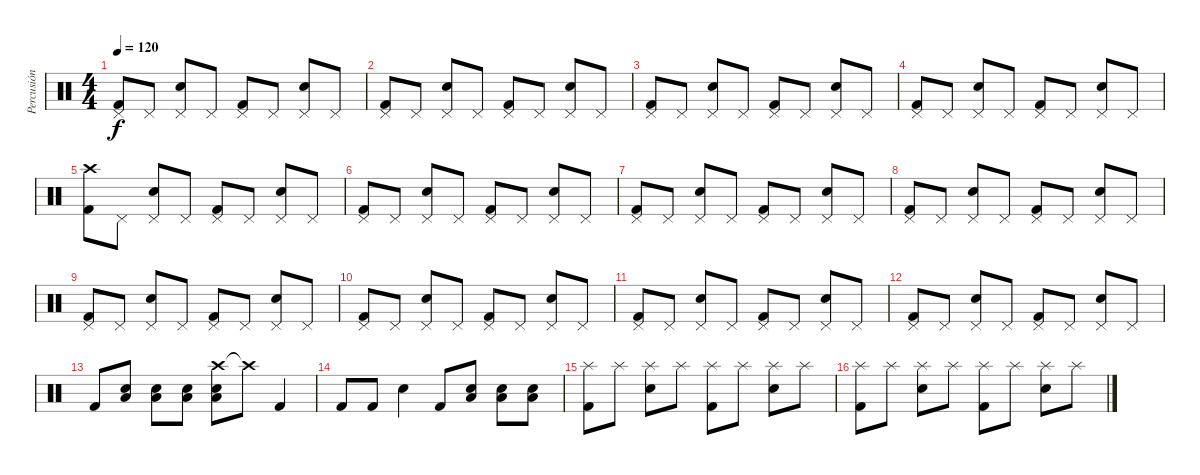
\track ("Percusión" "Percusión") {instrument percussion}
\staff {score}
\articulation defaults
\ts (4 4)
\tempo 120
\clef neutral
\ks c
("Pedal Hi-Hat (hit)" "Kick (hit) 2").8{dy f} "Pedal Hi-Hat (hit)".8 ("Pedal Hi-Hat (hit)" "Electric Snare (hit)").8 "Pedal Hi-Hat (hit)".8 ("Pedal Hi-Hat (hit)" "Kick (hit) 2").8 "Pedal Hi-Hat (hit)".8 ("Pedal Hi-Hat (hit)" "Electric Snare (hit)").8 "Pedal Hi-Hat (hit)".8 |
("Pedal Hi-Hat (hit)" "Kick (hit) 2").8 "Pedal Hi-Hat (hit)".8 ("Pedal Hi-Hat (hit)" "Electric Snare (hit)").8 "Pedal Hi-Hat (hit)".8 ("Pedal Hi-Hat (hit)" "Kick (hit) 2").8 "Pedal Hi-Hat (hit)".8 ("Pedal Hi-Hat (hit)" "Electric Snare (hit)").8 "Pedal Hi-Hat (hit)".8 |
("Pedal Hi-Hat (hit)" "Kick (hit) 2").8 "Pedal Hi-Hat (hit)".8 ("Pedal Hi-Hat (hit)" "Electric Snare (hit)").8 "Pedal Hi-Hat (hit)".8 ("Pedal Hi-Hat (hit)" "Kick (hit) 2").8 "Pedal Hi-Hat (hit)".8 ("Pedal Hi-Hat (hit)" "Electric Snare (hit)").8 "Pedal Hi-Hat (hit)".8 |
("Pedal Hi-Hat (hit)" "Kick (hit) 2").8 "Pedal Hi-Hat (hit)".8 ("Pedal Hi-Hat (hit)" "Electric Snare (hit)").8 "Pedal Hi-Hat (hit)".8 ("Pedal Hi-Hat (hit)" "Kick (hit) 2").8 "Pedal Hi-Hat (hit)".8 ("Pedal Hi-Hat (hit)" "Electric Snare (hit)").8 "Pedal Hi-Hat (hit)".8 |
("Crash high (hit)" "Kick (hit) 2").8 "Pedal Hi-Hat (hit)".8 ("Pedal Hi-Hat (hit)" "Electric Snare (hit)").8 "Pedal Hi-Hat (hit)".8 ("Pedal Hi-Hat (hit)" "Kick (hit) 2").8 "Pedal Hi-Hat (hit)".8 ("Pedal Hi-Hat (hit)" "Electric Snare (hit)").8 "Pedal Hi-Hat (hit)".8 |
("Pedal Hi-Hat (hit)" "Kick (hit) 2").8 "Pedal Hi-Hat (hit)".8 ("Pedal Hi-Hat (hit)" "Electric Snare (hit)").8 "Pedal Hi-Hat (hit)".8 ("Pedal Hi-Hat (hit)" "Kick (hit) 2").8 "Pedal Hi-Hat (hit)".8 ("Pedal Hi-Hat (hit)" "Electric Snare (hit)").8 "Pedal Hi-Hat (hit)".8 |
("Pedal Hi-Hat (hit)" "Kick (hit) 2").8 "Pedal Hi-Hat (hit)".8 ("Pedal Hi-Hat (hit)" "Electric Snare (hit)").8 "Pedal Hi-Hat (hit)".8 ("Pedal Hi-Hat (hit)" "Kick (hit) 2").8 "Pedal Hi-Hat (hit)".8 ("Pedal Hi-Hat (hit)" "Electric Snare (hit)").8 "Pedal Hi-Hat (hit)".8 |
("Pedal Hi-Hat (hit)" "Kick (hit) 2").8 "Pedal Hi-Hat (hit)".8 ("Pedal Hi-Hat (hit)" "Electric Snare (hit)").8 "Pedal Hi-Hat (hit)".8 ("Pedal Hi-Hat (hit)" "Kick (hit) 2").8 "Pedal Hi-Hat (hit)".8 ("Pedal Hi-Hat (hit)" "Electric Snare (hit)").8 "Pedal Hi-Hat (hit)".8 |
("Pedal Hi-Hat (hit)" "Kick (hit) 2").8 "Pedal Hi-Hat (hit)".8 ("Pedal Hi-Hat (hit)" "Electric Snare (hit)").8 "Pedal Hi-Hat (hit)".8 ("Pedal Hi-Hat (hit)" "Kick (hit) 2").8 "Pedal Hi-Hat (hit)".8 ("Pedal Hi-Hat (hit)" "Electric Snare (hit)").8 "Pedal Hi-Hat (hit)".8 |
("Pedal Hi-Hat (hit)" "Kick (hit) 2").8 "Pedal Hi-Hat (hit)".8 ("Pedal Hi-Hat (hit)" "Electric Snare (hit)").8 "Pedal Hi-Hat (hit)".8 ("Pedal Hi-Hat (hit)" "Kick (hit) 2").8 "Pedal Hi-Hat (hit)".8 ("Pedal Hi-Hat (hit)" "Electric Snare (hit)").8 "Pedal Hi-Hat (hit)".8 |
("Pedal Hi-Hat (hit)" "Kick (hit) 2").8 "Pedal Hi-Hat (hit)".8 ("Pedal Hi-Hat (hit)" "Electric Snare (hit)").8 "Pedal Hi-Hat (hit)".8 ("Pedal Hi-Hat (hit)" "Kick (hit) 2").8 "Pedal Hi-Hat (hit)".8 ("Pedal Hi-Hat (hit)" "Electric Snare (hit)").8 "Pedal Hi-Hat (hit)".8 |
("Pedal Hi-Hat (hit)" "Kick (hit) 2").8 "Pedal Hi-Hat (hit)".8 ("Pedal Hi-Hat (hit)" "Electric Snare (hit)").8 "Pedal Hi-Hat (hit)".8 ("Pedal Hi-Hat (hit)" "Kick (hit) 2").8 "Pedal Hi-Hat (hit)".8 ("Pedal Hi-Hat (hit)" "Electric Snare (hit)").8 "Pedal Hi-Hat (hit)".8 |
"Kick (hit) 2".8 ("Low Floor Tom (hit)" "Electric Snare (hit)").8 ("Low Floor Tom (hit)" "Electric Snare (hit)").8 ("Low Floor Tom (hit)" "Electric Snare (hit)").8 ("Crash high (hit)" "Low Floor Tom (hit)" "Electric Snare (hit)").8 "Crash high (hit)"{t}.8 "Kick (hit) 2".4 |
"Kick (hit) 2".8 "Kick (hit) 2".8 "Electric Snare (hit)".4 "Kick (hit) 2".8 ("Electric Snare (hit)" "Low Tom (hit)").8 ("Electric Snare (hit)" "Low Tom (hit)").8 ("Electric Snare (hit)" "Low Tom (hit)").8 |
("Splash (hit)" "Kick (hit) 2").8 "Splash (hit)".8 ("Splash (hit)" "Electric Snare (hit)").8 "Splash (hit)".8 ("Splash (hit)" "Kick (hit) 2").8 "Splash (hit)".8 ("Splash (hit)" "Electric Snare (hit)").8 "Splash (hit)".8 |
("Splash (hit)" "Kick (hit) 2").8 "Splash (hit)".8 ("Splash (hit)" "Electric Snare (hit)").8 "Splash (hit)".8 ("Splash (hit)" "Kick (hit) 2").8 "Splash (hit)".8 ("Splash (hit)" "Electric Snare (hit)").8 "Splash (hit)".8
